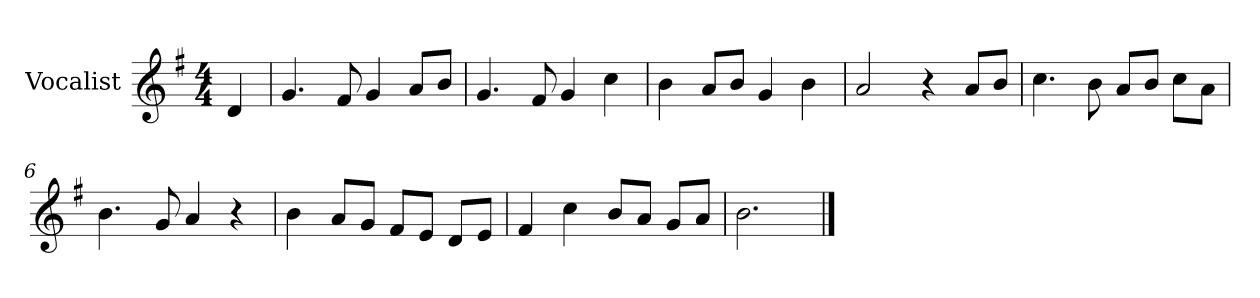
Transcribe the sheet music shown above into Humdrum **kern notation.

**kern
*part1
*staff1
*I"Vocalist
*k[f#]
*G:
*M4/4
=
4d
=1
4.g
8f#
4g
8aL
8bJ
=2
4.g
8f#
4g
4cc
=3
4b
8aL
8bJ
4g
4b
=4
2a
4r
8aL
8bJ
=5
4.cc
8b
8aL
8bJ
8ccL
8aJ
=6
4.b
8g
4a
4r
=7
4b
8aL
8gJ
8f#L
8eJ
8dL
8eJ
=8
4f#
4cc
8bL
8aJ
8gL
8aJ
=9
2.b
==
*-
